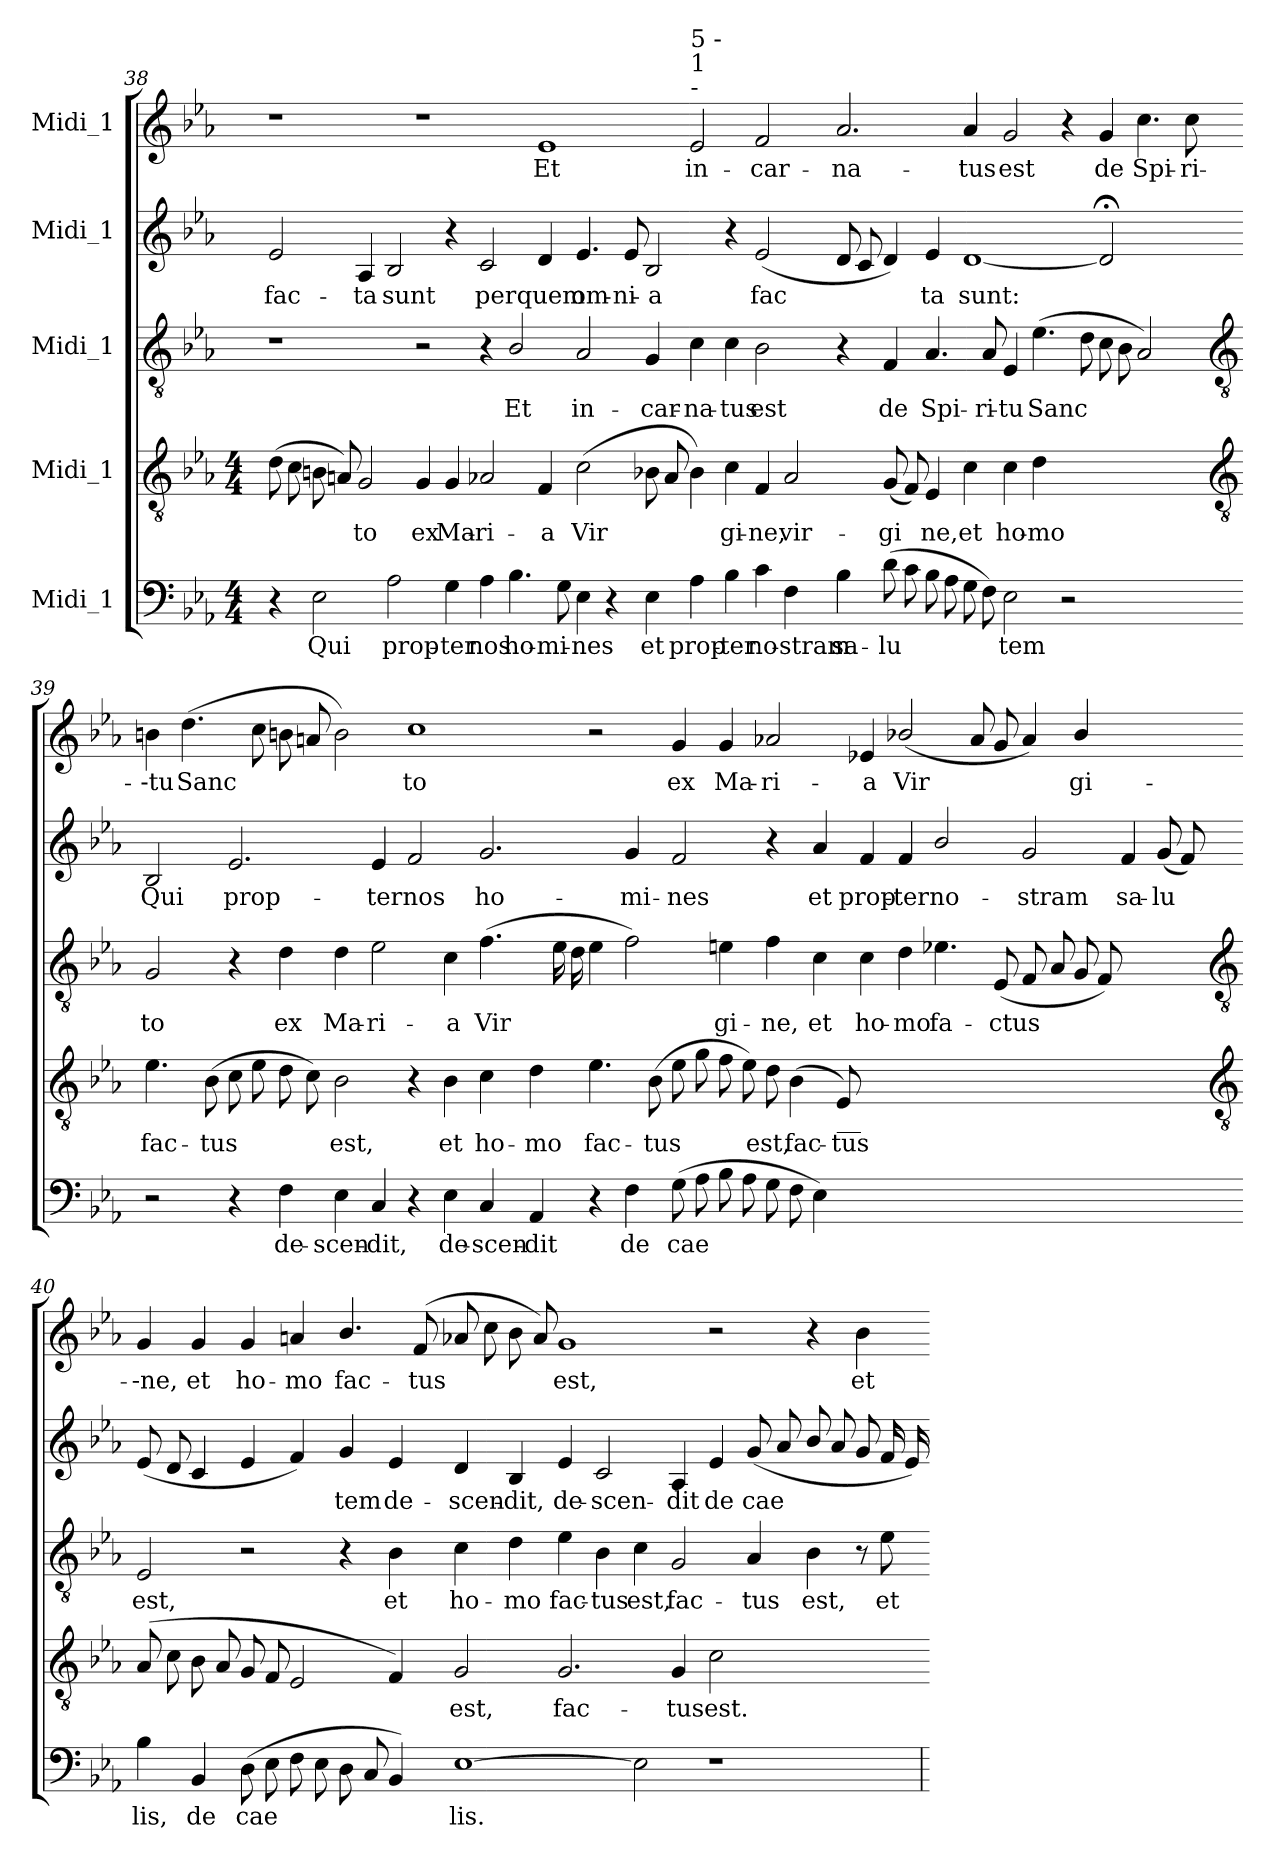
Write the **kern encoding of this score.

**kern	**text	**kern	**text	**kern	**text	**kern	**text	**kern	**text
*part5	*part5	*part4	*part4	*part3	*part3	*part2	*part2	*part1	*part1
*staff5	*staff5	*staff4	*staff4	*staff3	*staff3	*staff2	*staff2	*staff1	*staff1
*I"Midi_1	*	*I"Midi_1	*	*I"Midi_1	*	*I"Midi_1	*	*I"Midi_1	*
!!LO:LB:g=z
*clefF4	*	*clefGv2	*	*clefGv2	*	*clefG2	*	*clefG2	*
*k[b-e-a-]	*	*k[b-e-a-]	*	*k[b-e-a-]	*	*k[b-e-a-]	*	*k[b-e-a-]	*
*E-:	*	*E-:	*	*E-:	*	*E-:	*	*E-:	*
*M4/4	*	*M4/4	*	*	*	*	*	*	*
=38	=38	=38	=38	=38	=38	=38	=38	=38	=38
!	!	!	!	!	!	!	!LO:LY:b	!	!
4r	.	(>8d	.	1r	.	2e-	fac-	1r	.
.	.	8c	.	.	.	.	.	.	.
!	!LO:LY:b	!	!	!	!	!	!	!	!
2E-	Qui	8Bn	.	.	.	.	.	.	.
.	.	8An)	.	.	.	.	.	.	.
!	!	!	!LO:LY:b	!	!	!	!LO:LY:b	!	!
.	.	2G	to	.	.	4A-	-ta	.	.
!	!LO:LY:b	!	!	!	!	!	!LO:LY:b	!	!
2A-	prop-	.	.	.	.	2B-	sunt	.	.
!	!	!	!LO:LY:b	!	!	!	!	!	!
.	.	4G	ex	2r	.	.	.	1r	.
!	!LO:LY:b	!	!LO:LY:b	!	!	!	!	!	!
4G	-ter	4G	Ma-	.	.	4r	.	.	.
!	!LO:LY:b	!	!LO:LY:b	!	!	!	!LO:LY:b	!	!
4A-	nos	2A-X	-ri-	4r	.	2c	per	.	.
!	!LO:LY:b	!	!	!	!LO:LY:b	!	!	!	!
4.B-	ho-	.	.	2B-/	Et	.	.	.	.
!	!	!	!LO:LY:b	!	!	!	!LO:LY:b	!	!LO:LY:b
.	.	4F	-a	.	.	4d	quem	1e-	Et
!	!LO:LY:b	!	!	!	!	!	!	!	!
8G	-mi-	.	.	.	.	.	.	.	.
!	!LO:LY:b	!	!LO:LY:b	!	!LO:LY:b	!	!LO:LY:b	!	!
4E-	-nes	(>2c	Vir	2A-	in-	4.e-	om-	.	.
4r	.	.	.	.	.	.	.	.	.
!	!	!	!	!	!	!	!LO:LY:b	!	!
.	.	.	.	.	.	8e-	-ni-	.	.
!	!LO:LY:b	!	!	!	!LO:LY:b	!	!LO:LY:b	!	!
4E-	et	8B-X	.	4G	-car-	2B-	-a	.	.
.	.	8A-	.	.	.	.	.	.	.
!	!	!	!	!	!	!	!	!LO:TX:a:t=-	!
!	!	!	!	!	!	!	!	!LO:TX:a:t=1	!
!	!	!	!	!	!	!	!	!LO:TX:a:t=5 -	!
!	!LO:LY:b	!	!	!	!LO:LY:b	!	!	!	!LO:LY:b
4A-	prop-	4B-)	.	4c	-na-	.	.	2e-	in-
!	!LO:LY:b	!	!LO:LY:b	!	!LO:LY:b	!	!	!	!
4B-	-ter	4c	gi-	4c	-tus	4r	.	.	.
!	!LO:LY:b	!	!LO:LY:b	!	!LO:LY:b	!	!LO:LY:b	!	!LO:LY:b
4c	no-	4F	-ne,	2B-	est	(<2e-	fac	2f	-car-
!	!LO:LY:b	!	!LO:LY:b	!	!	!	!	!	!
4F	-stram	2A-	vir-	.	.	.	.	.	.
!	!LO:LY:b	!	!	!	!	!	!	!	!LO:LY:b
4B-	sa-	.	.	4r	.	8d	.	2.a-	-na-
.	.	.	.	.	.	8c	.	.	.
!	!LO:LY:b	!	!LO:LY:b	!	!LO:LY:b	!	!	!	!
(>8d	-lu	(<8G	-gi	4F	de	4d)	.	.	.
8c	.	8F)	.	.	.	.	.	.	.
!	!	!	!LO:LY:b	!	!LO:LY:b	!	!LO:LY:b	!	!
8B-	.	4E-	ne,	4.A-	Spi-	4e-	ta	.	.
8A-	.	.	.	.	.	.	.	.	.
!	!	!	!LO:LY:b	!	!	!	!LO:LY:b	!	!LO:LY:b
8G	.	4c	et	.	.	[1d	sunt:	4a-	-tus
!	!	!	!	!	!LO:LY:b	!	!	!	!
8F)	.	.	.	8A-	-ri-	.	.	.	.
!	!LO:LY:b	!	!LO:LY:b	!	!LO:LY:b	!	!	!	!LO:LY:b
2E-	tem	4c	ho-	4E-	-tu	.	.	2g	est
!	!	!	!LO:LY:b	!	!LO:LY:b	!	!	!	!
.	.	4d	-mo	(>4.e-	Sanc	.	.	.	.
2r	.	1ryy	.	.	.	.	.	4r	.
.	.	.	.	8d	.	.	.	.	.
!	!	!	!	!	!	!	!	!	!LO:LY:b
.	.	.	.	8c	.	2d;<]	.	4g	de
.	.	.	.	8B-	.	.	.	.	.
!	!	!	!	!	!	!	!	!	!LO:LY:b
2ryy	.	.	.	2A-)	.	.	.	4.cc	Spi-
.	.	.	.	.	.	4ryy	.	.	.
!	!	!	!	!	!	!	!	!	!LO:LY:b
.	.	.	.	.	.	.	.	8cc	-ri-
!!LO:LB:g=z
=39-	=39-	=39-	=39-	=39-	=39-	=39-	=39-	=39-	=39-
*	*	*clefGv2	*	*clefGv2	*	*	*	*	*
!	!	!	!LO:LY:b	!	!LO:LY:b	!	!LO:LY:b	!	!LO:LY:b
2r	.	4.e-	fac-	2G	-to	2B-	Qui	4bn	--tu
!	!	!	!	!	!	!	!	!	!LO:LY:b
.	.	.	.	.	.	.	.	(>4.dd	Sanc
!	!	!	!LO:LY:b	!	!	!	!	!	!
.	.	(>8B-	-tus	.	.	.	.	.	.
!	!	!	!	!	!	!	!LO:LY:b	!	!
4r	.	8c	.	4r	.	2.e-	prop-	.	.
.	.	8e-	.	.	.	.	.	8cc	.
!	!LO:LY:b	!	!	!	!LO:LY:b	!	!	!	!
4F	de-	8d	.	4d	ex	.	.	8bn	.
.	.	8c)	.	.	.	.	.	8an	.
!	!LO:LY:b	!	!LO:LY:b	!	!LO:LY:b	!	!	!	!
4E-	-scen-	2B-	est,	4d	Ma-	.	.	2b)	.
!	!LO:LY:b	!	!	!	!LO:LY:b	!	!LO:LY:b	!	!
4C	-dit,	.	.	2e-	-ri-	4e-	-ter	.	.
!	!	!	!	!	!	!	!LO:LY:b	!	!LO:LY:b
4r	.	4r	.	.	.	2f	nos	1cc	to
!	!LO:LY:b	!	!LO:LY:b	!	!LO:LY:b	!	!	!	!
4E-	de-	4B-	et	4c	-a	.	.	.	.
!	!LO:LY:b	!	!LO:LY:b	!	!LO:LY:b	!	!LO:LY:b	!	!
4C	-scen-	4c	ho-	(>4.f	Vir	2.g	ho-	.	.
!	!LO:LY:b	!	!LO:LY:b	!	!	!	!	!	!
4AA-	-dit	4d	-mo	.	.	.	.	.	.
.	.	.	.	16e-	.	.	.	.	.
.	.	.	.	16d	.	.	.	.	.
!	!	!	!LO:LY:b	!	!	!	!	!	!
4r	.	4.e-	fac-	4e-	.	.	.	2r	.
!	!LO:LY:b	!	!	!	!	!	!LO:LY:b	!	!
4F	de	.	.	2f)	.	4g	-mi-	.	.
!	!	!	!LO:LY:b	!	!	!	!	!	!
.	.	(>8B-	-tus	.	.	.	.	.	.
!	!LO:LY:b	!	!	!	!	!	!LO:LY:b	!	!LO:LY:b
(>8G	cae	8e-	.	.	.	2f	-nes	4g	ex
8A-	.	8g	.	.	.	.	.	.	.
!	!	!	!	!	!LO:LY:b	!	!	!	!LO:LY:b
8B-	.	8f	.	4en	gi-	.	.	4g	Ma-
8A-	.	8e-)	.	.	.	.	.	.	.
!	!	!	!LO:LY:b	!	!LO:LY:b	!	!	!	!LO:LY:b
8G	.	8d	est,	4f	-ne,	4r	.	2a-X	-ri-
!	!	!	!LO:LY:b	!	!	!	!	!	!
8F	.	(<4B-	fac-	.	.	.	.	.	.
!	!	!	!	!	!LO:LY:b	!	!LO:LY:b	!	!
4E-)	.	.	.	4c	et	4a-	et	.	.
!	!	!LO:TX:b:t=__	!	!	!	!	!	!	!
!	!	!	!LO:LY:b	!	!	!	!	!	!
.	.	8E-)	-tus	.	.	.	.	.	.
!	!	!	!	!	!LO:LY:b	!	!LO:LY:b	!	!LO:LY:b
0ryy	.	0ryy	.	4c	ho-	4f	prop-	4e-X	-a
!	!	!	!	!	!LO:LY:b	!	!LO:LY:b	!	!LO:LY:b
.	.	.	.	4d	-mo	4f	-ter	(<2b-X/	Vir
!	!	!	!	!	!LO:LY:b	!	!LO:LY:b	!	!
.	.	.	.	4.e-X	fa-	2b-/	no-	.	.
.	.	.	.	.	.	.	.	8a-/	.
!	!	!	!	!	!LO:LY:b	!	!	!	!
.	.	.	.	(<8E-	-ctus	.	.	8g/	.
!	!	!	!	!	!	!	!LO:LY:b	!	!
.	.	.	.	8F	.	2g	-stram	4a-/)	.
.	.	.	.	8A-	.	.	.	.	.
!	!	!	!	!	!	!	!	!	!LO:LY:b
.	.	.	.	8G	.	.	.	4b-/	gi-
.	.	.	.	8F)	.	.	.	.	.
!	!	!	!	!	!	!	!LO:LY:b	!	!
.	.	.	.	2ryy	.	4f	sa-	2ryy	.
!	!	!	!	!	!	!	!LO:LY:b	!	!
.	.	.	.	.	.	(<8g	-lu	.	.
.	.	.	.	.	.	8f)	.	.	.
!!LO:LB:g=z
=40-	=40-	=40-	=40-	=40-	=40-	=40-	=40-	=40-	=40-
*	*	*clefGv2	*	*clefGv2	*	*	*	*	*
!	!LO:LY:b	!	!	!	!LO:LY:b	!	!	!	!LO:LY:b
4B-	-lis,	(>8A-	.	2E-	est,	(<8e-	.	4g	--ne,
.	.	8c	.	.	.	8d	.	.	.
!	!LO:LY:b	!	!	!	!	!	!	!	!LO:LY:b
4BB-	de	8B-	.	.	.	4c	.	4g	et
.	.	8A-	.	.	.	.	.	.	.
!	!LO:LY:b	!	!	!	!	!	!	!	!LO:LY:b
(>8D	cae	8G	.	2r	.	4e-	.	4g	ho-
8E-	.	8F	.	.	.	.	.	.	.
!	!	!	!	!	!	!	!	!	!LO:LY:b
8F	.	2E-	.	.	.	4f)	.	4an	-mo
8E-	.	.	.	.	.	.	.	.	.
!	!	!	!	!	!	!	!LO:LY:b	!	!LO:LY:b
8D	.	.	.	4r	.	4g	tem	4.b-/	fac-
8C	.	.	.	.	.	.	.	.	.
!	!	!	!	!	!LO:LY:b	!	!LO:LY:b	!	!
4BB-)	.	4F)	.	4B-	et	4e-	de-	.	.
!	!	!	!	!	!	!	!	!	!LO:LY:b
.	.	.	.	.	.	.	.	(<8f	-tus
!	!LO:LY:b	!	!LO:LY:b	!	!LO:LY:b	!	!LO:LY:b	!	!
[1E-	lis.	2G	est,	4c	ho-	4d	-scen-	8a-X	.
.	.	.	.	.	.	.	.	8cc	.
!	!	!	!	!	!LO:LY:b	!	!LO:LY:b	!	!
.	.	.	.	4d	-mo	4B-	-dit,	8b-	.
.	.	.	.	.	.	.	.	8a-)	.
!	!	!	!LO:LY:b	!	!LO:LY:b	!	!LO:LY:b	!	!LO:LY:b
.	.	2.G	fac-	4e-	fac-	4e-	de-	1g	est,
!	!	!	!	!	!LO:LY:b	!	!LO:LY:b	!	!
.	.	.	.	4B-	-tus	2c	-scen-	.	.
!	!	!	!	!	!LO:LY:b	!	!	!	!
2E-]	.	.	.	4c	est,	.	.	.	.
!	!	!	!LO:LY:b	!	!LO:LY:b	!	!LO:LY:b	!	!
.	.	4G	-tus	2G	fac-	4A-	-dit	.	.
!	!	!	!LO:LY:b	!	!	!	!LO:LY:b	!	!
1r	.	2c	est.	.	.	4e-	de	2r	.
!	!	!	!	!	!LO:LY:b	!	!LO:LY:b	!	!
.	.	.	.	4A-	-tus	(<8g	cae	.	.
.	.	.	.	.	.	8a-	.	.	.
!	!	!	!	!	!LO:LY:b	!	!	!	!
.	.	2ryy	.	4B-	est,	8b-/	.	4r	.
.	.	.	.	.	.	8a-	.	.	.
!	!	!	!	!	!	!	!	!	!LO:LY:b
.	.	.	.	8r	.	8g	.	4b-	et
!	!	!	!	!	!LO:LY:b	!	!	!	!
.	.	.	.	8e-	et	16f	.	.	.
.	.	.	.	.	.	16e-)	.	.	.
=	=-	=-	=-	=-	=-	=-	=-	=-	=-
*-	*-	*-	*-	*-	*-	*-	*-	*-	*-
